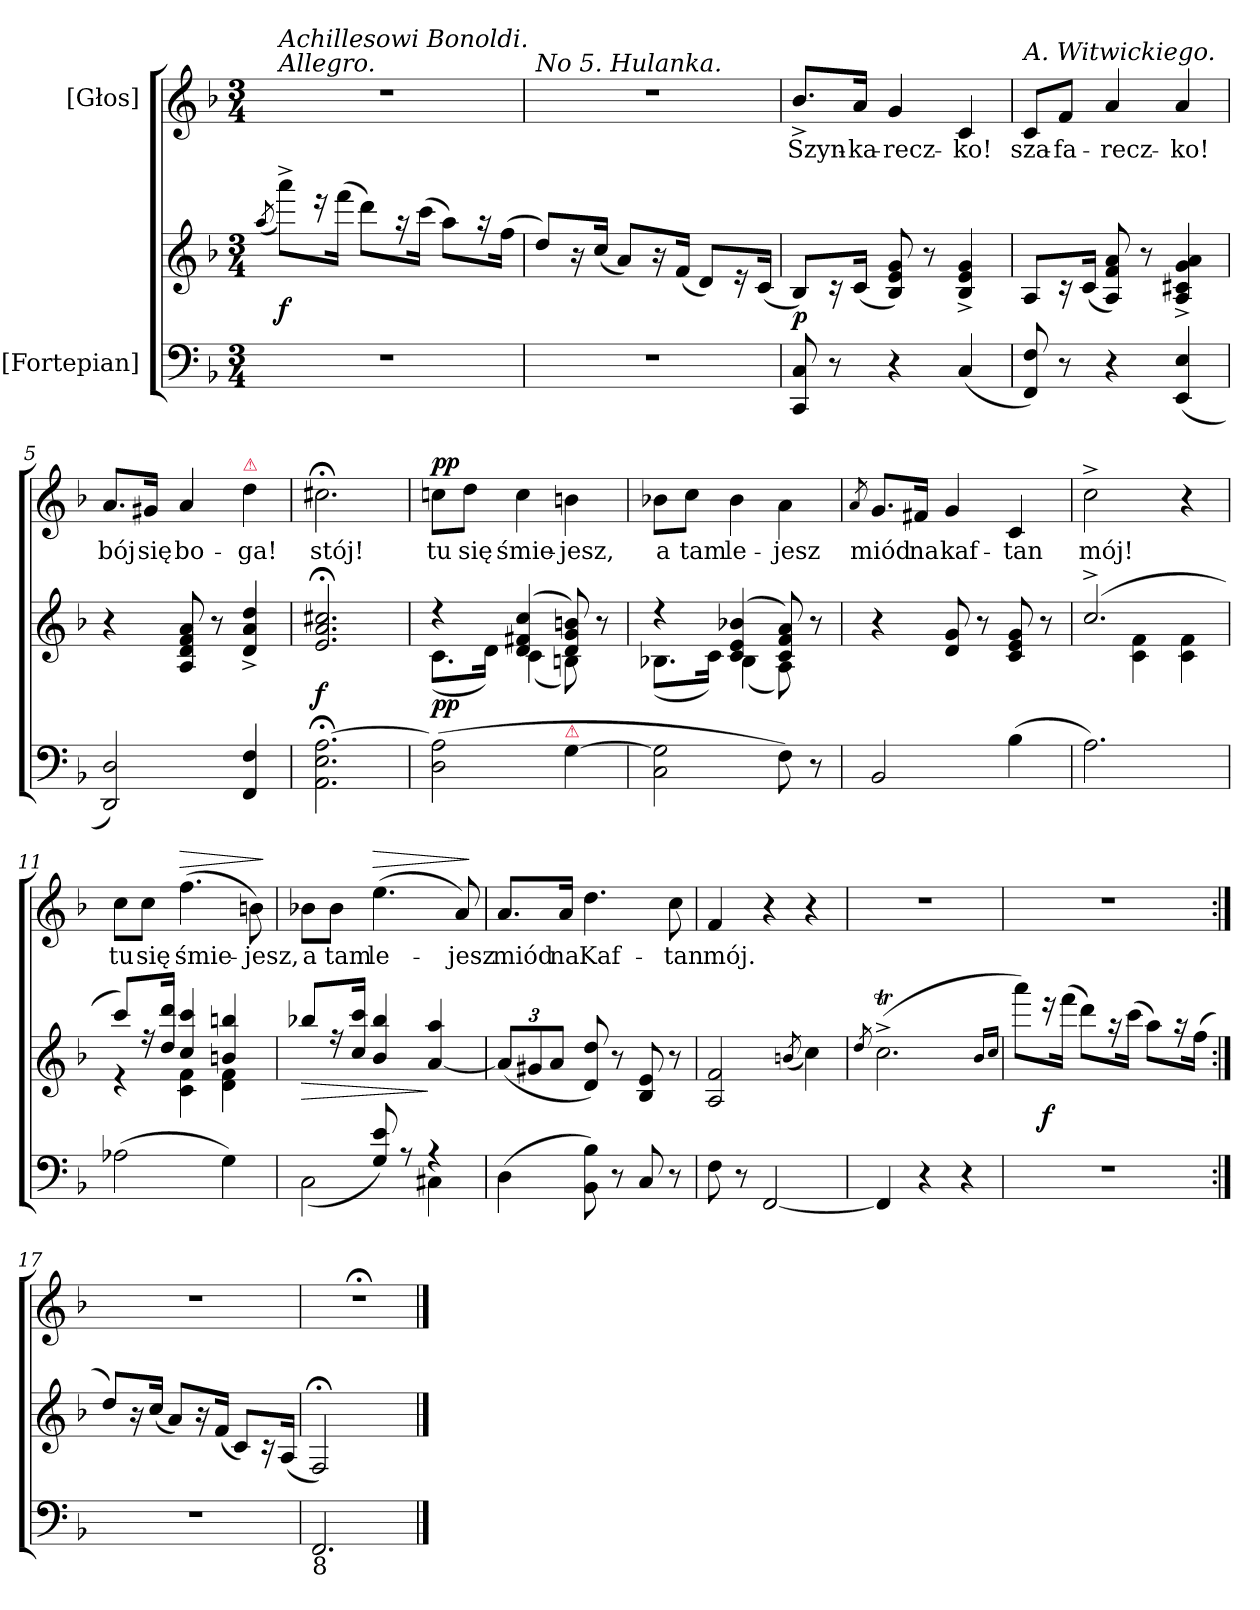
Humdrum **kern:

**kern	**kern	**dynam	**kern	**text	**dynam
*part2	*part2	*part2	*part1	*part1	*part1
*staff3	*staff2	*staff2/3	*staff1	*staff1	*staff1
*I"[Fortepian]	*	*	*I"[Głos]	*	*
*clefF4	*clefG2	*	*clefG2	*	*
*k[b-]	*k[b-]	*	*k[b-]	*	*
*M3/4	*M3/4	*	*M3/4	*	*
=1	=1	=1	=1	=1	=1
.	(8qaa/	.	.	.	.
!	!	!	!LO:TX:a:i:t=Allegro.	!	!
!	!	!	!LO:TX:a:i:t=Achillesowi Bonoldi.	!	!
2.r	8aaa^<\L)	f.	2.r	.	.
.	16r	.	.	.	.
.	(16fff\Jk	.	.	.	.
.	8ddd\L)	.	.	.	.
.	16r	.	.	.	.
.	(16ccc\Jk	.	.	.	.
.	8aa\L)	.	.	.	.
.	16r	.	.	.	.
.	(16ff\Jk	.	.	.	.
=2	=2	=2	=2	=2	=2
!	!	!	!LO:TX:a:i:t=No 5. Hulanka.	!	!
2.r	8dd/L)	.	2.r	.	.
.	16r	.	.	.	.
.	(16cc/Jk	.	.	.	.
.	8a/L)	.	.	.	.
.	16r	.	.	.	.
.	(16f/Jk	.	.	.	.
.	8d/L)	.	.	.	.
.	16r	.	.	.	.
.	(16c/Jk	.	.	.	.
=3	=3	=3	=3	=3	=3
8CC/ 8C/	8B-/L)	p	8.b-^/L	Szyn-	.
8r	16r	.	.	.	.
.	(16c/Jk	.	16a/Jk	-ka-	.
4r	8B-/ 8e/ 8g/)	.	4g/	-recz-	.
.	8r	.	.	.	.
(4C/	4B-^/ 4e^/ 4g^/	.	4c/	-ko!	.
=4	=4	=4	=4	=4	=4
!	!	!	!LO:TX:a:i:t=A. Witwickiego.	!	!
8FF/ 8F/)	8A/L	.	8c/L	sza-	.
8r	16r	.	8f/J	-fa-	.
.	(16c/Jk	.	.	.	.
4r	8A/ 8f/ 8a/)	.	4a/	-recz-	.
.	8r	.	.	.	.
(4EE/ 4E/	4A^/ 4c#X^/ 4g^/ 4a^/	.	4a/	-ko!	.
=5	=5	=5	=5	=5	=5
2DD/ 2D/)	4r	.	8.a/L	bój	.
.	.	.	16g#X/Jk	się	.
.	8A/ 8d/ 8f/ 8a/	.	4a/	bo-	.
.	8r	.	.	.	.
!	!	!	!LO:TX:a:color=crimson:t=⚠	!	!
4FF/ 4F/	4d^/ 4a^/ 4dd^/	.	4dd\	-ga!	.
=6	=6	=6	=6	=6	=6
2.AA;<\ 2.E;<\ [2.A;<\	2.e;</ 2.a;</ 2.cc#X;</	f	2.cc#X;<\	stój!	.
=7	=7	=7	=7	=7	=7
*	*^	*	*	*	*
!	!	!	!	!	!	!LO:DY:a
(2D\ 2A]\	4r	(>8.c\L	pp.	8ccn\L	tu	pp.
.	.	.	.	8dd\J	się	.
.	.	16d\Jk)	.	.	.	.
.	(4d/ 4f#X/ 4cc/	(4c\	.	4cc\	śmie-	.
!LO:TX:a:color=crimson:t=⚠	!	!	!	!	!	!
[4G\	8d/ 8g/ 8bn/)	8Bn\)	.	4bn\	-jesz,	.
.	8r	8ryy	.	.	.	.
=8	=8	=8	=8	=8	=8	=8
2C\ 2G]\	4r	(8.B-X\L	.	8b-X\L	a	.
.	.	.	.	8cc\J	tam	.
.	.	16c\Jk)	.	.	.	.
.	(<4c/ 4e/ 4b-X/	(4B-\	.	4b-\	le-	.
8F\)	8c/ 8f/ 8a/)	8A\)	.	4a\	-jesz	.
8r	8r	8ryy	.	.	.	.
*	*v	*v	*	*	*	*
=9	=9	=9	=9	=9	=9
.	.	.	8qa/	.	.
2BB-/	4r	.	8.g/L	miód	.
.	.	.	16f#X/Jk	na	.
.	8d/ 8g/	.	4g/	kaf-	.
.	8r	.	.	.	.
(4B-\	8c/ 8e/ 8g/	.	4c/	-tan	.
.	8r	.	.	.	.
=10	=10	=10	=10	=10	=10
*	*^	*	*	*	*
2.A\)	(2.cc^</	4ryy	.	2cc^\	mój!	.
.	.	4c\ 4f\	.	.	.	.
.	.	4c\ 4f\	.	4r	.	.
=11	=11	=11	=11	=11	=11	=11
(2A-X\	8ccc/L)	4r	.	8cc\L	tu	.
.	16r	.	.	8cc\J	się	.
.	16dd/ 16ddd/Jk	.	.	.	.	.
!	!	!	!	!	!	!LO:HP:a
.	4cc/ 4ccc/	4c\ 4f\	.	(4.ff\	śmie-	>
4G\)	4bn/ 4bbn/	4d\ 4f\	.	.	.	.
.	.	.	.	8bn\)	-jesz,	.
*	*v	*v	*	*	*	*
.	.	.	.	.	]
=12	=12	=12	=12	=12	=12
*^	*	*	*	*	*
!	!	!	!LO:HP:b	!	!	!
4ryy	(>2C\	8bb-X/L	>	8b-X\L	a	.
.	.	16r	.	8b-\J	tam	.
.	.	16cc/ 16ccc/Jk	.	.	.	.
!	!	!	!	!	!	!LO:HP:a
8G/ 8e/)	.	4b-/ 4bb-/	.	(4.ee\	le-	>
8r	.	.	.	.	.	.
4r	4C#X\	[4a/ 4aa/	]	.	.	.
.	.	.	.	8a/)	-jesz	.
*v	*v	*	*	*	*	*
.	.	.	.	.	]
=13	=13	=13	=13	=13	=13
(4D\	(12a/L]	.	8.a/L	miód	.
.	12g#X/	.	.	.	.
.	12a/J	.	.	.	.
.	.	.	16a/Jk	na	.
8BB-\ 8B-\)	8d/ 8dd/)	.	4.dd\	Kaf-	.
8r	8r	.	.	.	.
8C/	8B-/ 8e/	.	.	.	.
8r	8r	.	8cc\	-tan	.
=14	=14	=14	=14	=14	=14
8F\	2A/ 2f/	.	4f/	mój.	.
8r	.	.	.	.	.
[2FF/	.	.	4r	.	.
.	(8qbn/	.	.	.	.
.	4cc\)	.	4r	.	.
=15	=15	=15	=15	=15	=15
.	8qdd/	.	.	.	.
4FF/]	(2.ccT^<\	.	2.r	.	.
4r	.	.	.	.	.
4r	.	.	.	.	.
.	16qqb-/LL	.	.	.	.
.	16qqcc/JJ	.	.	.	.
=16	=16	=16	=16	=16	=16
2.r	8aaaTTT\L)	.	2.r	.	.
.	16r	f.	.	.	.
.	(16fff\Jk	.	.	.	.
.	8ddd\L)	.	.	.	.
.	16r	.	.	.	.
.	(16ccc\Jk	.	.	.	.
.	8aa\L)	.	.	.	.
.	16r	.	.	.	.
.	(16ff\Jk	.	.	.	.
=17:|!	=17:|!	=17:|!	=17:|!	=17:|!	=17:|!
2.r	8dd/L)	.	2.r	.	.
.	16r	.	.	.	.
.	(16cc/Jk	.	.	.	.
.	8a/L)	.	.	.	.
.	16r	.	.	.	.
.	(16f/Jk	.	.	.	.
.	8c/L)	.	.	.	.
.	16r	.	.	.	.
.	(16A/Jk	.	.	.	.
=18	=18	=18	=18	=18	=18
!LO:TX:b:t=8	!	!	!	!	!
2.FFFyy/ 2.FF/	2F;</)	.	2.r;<	.	.
.	4ryy	.	.	.	.
==	==	==	==	==	==
*-	*-	*-	*-	*-	*-
